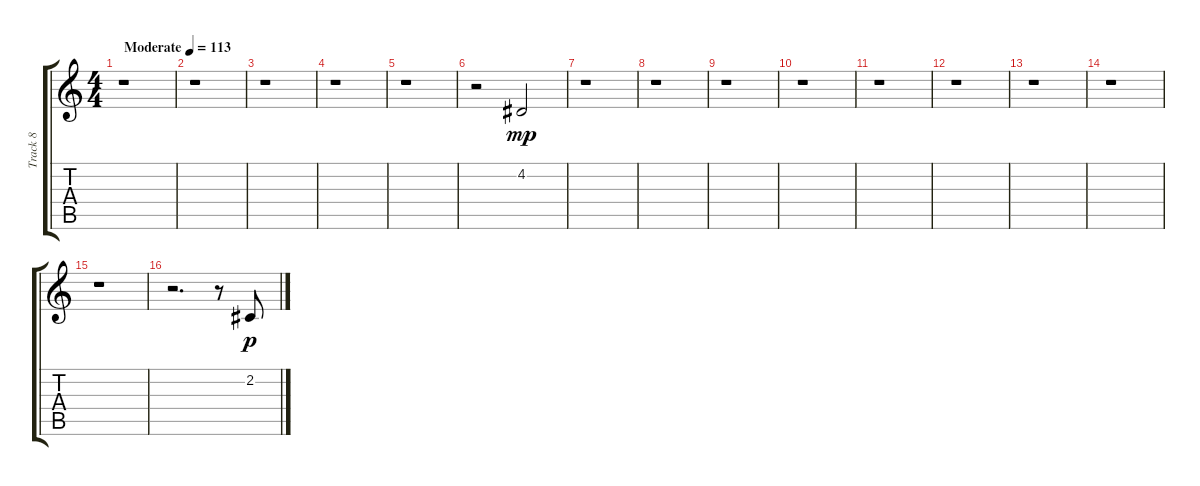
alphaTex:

\track ("Track 8" "Track 8") {instrument reversecymbal}
\staff {score tabs}
\tuning (E4 B3 G3 D3 A2 E2) {hide}
\ts (4 4)
\tempo (113 "Moderate")
\clef g2
\ks c
r.1{dy mp instrument reversecymbal} |
r.1 |
r.1 |
r.1 |
r.1 |
r.2 4.2.2 |
r.1 |
r.1 |
r.1 |
r.1 |
r.1 |
r.1 |
r.1 |
r.1 |
r.1 |
r.2{d} r.8 2.2.8{dy p}
